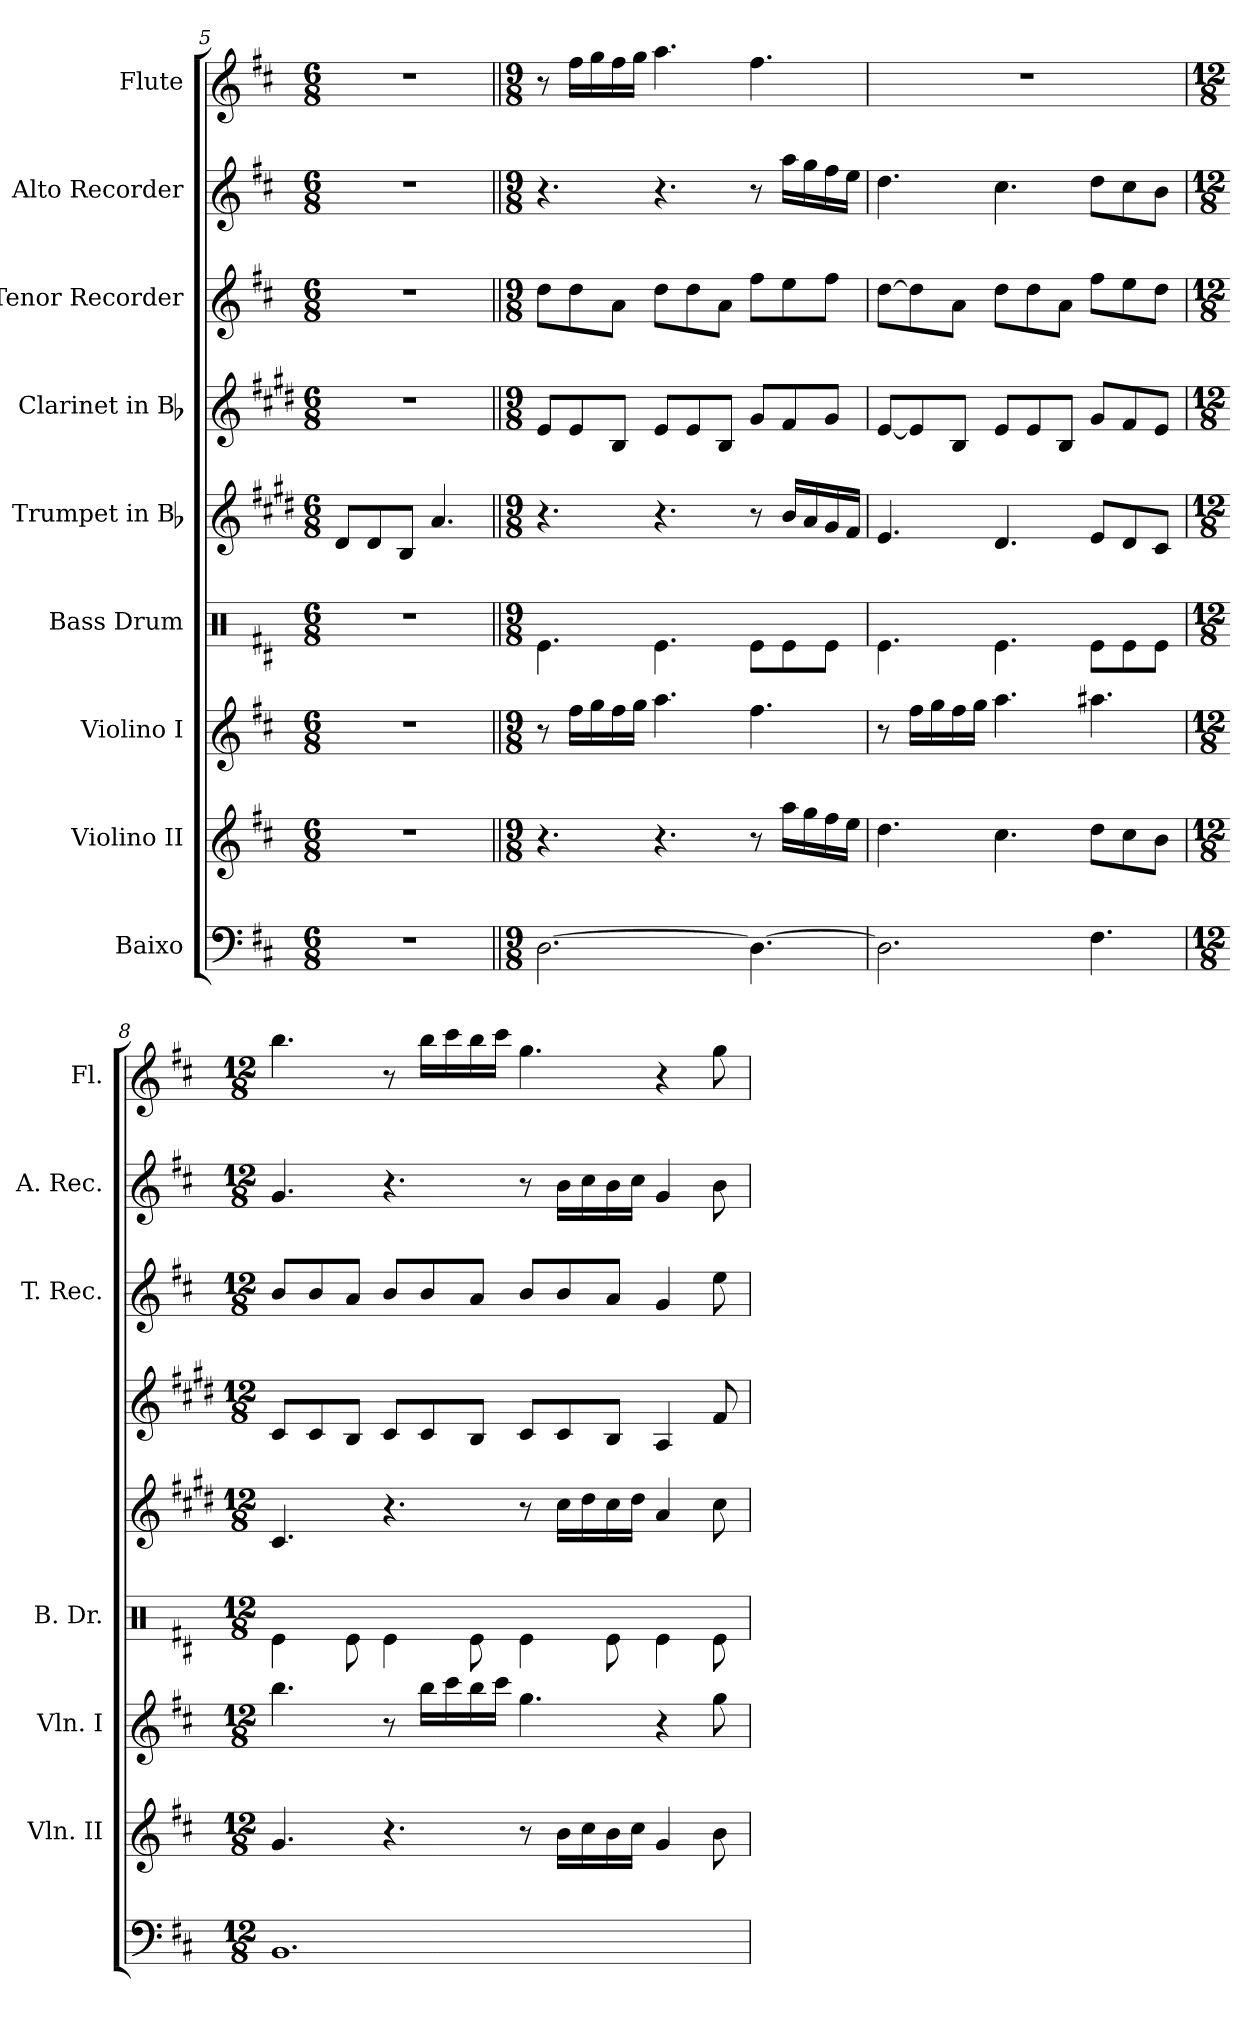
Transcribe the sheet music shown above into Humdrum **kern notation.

**kern	**kern	**kern	**kern	**kern	**kern	**kern	**kern	**kern
*part9	*part8	*part7	*part6	*part5	*part4	*part3	*part2	*part1
*staff9	*staff8	*staff7	*staff6	*staff5	*staff4	*staff3	*staff2	*staff1
*I"Baixo	*I"Violino II	*I"Violino I	*I"Bass Drum	*I"Trumpet in Bb	*I"Clarinet in Bb	*I"Tenor Recorder	*I"Alto Recorder	*I"Flute
*	*I'Vln. II	*I'Vln. I	*I'B. Dr.	*	*	*I'T. Rec.	*I'A. Rec.	*I'Fl.
*clefF4	*clefG2	*clefG2	*clefX	*clefG2	*clefG2	*clefG2	*clefG2	*clefG2
*ITrd7c12	*	*	*	*ITrd1c2	*ITrd1c2	*	*	*
*k[f#c#]	*k[f#c#]	*k[f#c#]	*k[f#c#]	*k[f#c#]	*k[f#c#]	*k[f#c#]	*k[f#c#]	*k[f#c#]
*D:	*D:	*D:	*D:	*D:	*D:	*D:	*D:	*D:
*M6/8	*M6/8	*M6/8	*M6/8	*M6/8	*M6/8	*M6/8	*M6/8	*M6/8
=5	=5	=5	=5	=5	=5	=5	=5	=5
2.r	2.r	2.r	2.r	8c#/L	2.r	2.r	2.r	2.r
.	.	.	.	8c#/	.	.	.	.
.	.	.	.	8A/J	.	.	.	.
.	.	.	.	4.g/	.	.	.	.
=6||	=6||	=6||	=6||	=6||	=6||	=6||	=6||	=6||
*M9/8	*M9/8	*M9/8	*M9/8	*M9/8	*M9/8	*M9/8	*M9/8	*M9/8
[2.DD\	4.r	8r	4.Re\	4.r	8d/L	8dd\L	4.r	8r
.	.	16ff#\LL	.	.	8d/	8dd\	.	16ff#\LL
.	.	16gg\	.	.	.	.	.	16gg\
.	.	16ff#\	.	.	8A/J	8a\J	.	16ff#\
.	.	16gg\JJ	.	.	.	.	.	16gg\JJ
.	4.r	4.aa\	4.Re\	4.r	8d/L	8dd\L	4.r	4.aa\
.	.	.	.	.	8d/	8dd\	.	.
.	.	.	.	.	8A/J	8a\J	.	.
4.DD\_	8r	4.ff#\	8Re\L	8r	8f#/L	8ff#\L	8r	4.ff#\
.	16aa\LL	.	8Re\	16a/LL	8e/	8ee\	16aa\LL	.
.	16gg\	.	.	16g/	.	.	16gg\	.
.	16ff#\	.	8Re\J	16f#/	8f#/J	8ff#\J	16ff#\	.
.	16ee\JJ	.	.	16e/JJ	.	.	16ee\JJ	.
=7	=7	=7	=7	=7	=7	=7	=7	=7
2.DD\]	4.dd\	8r	4.Re\	4.d/	[8d/L	[8dd\L	4.dd\	8%9r
.	.	16ff#\LL	.	.	8d/]	8dd\]	.	.
.	.	16gg\	.	.	.	.	.	.
.	.	16ff#\	.	.	8A/J	8a\J	.	.
.	.	16gg\JJ	.	.	.	.	.	.
.	4.cc#\	4.aa\	4.Re\	4.c#/	8d/L	8dd\L	4.cc#\	.
.	.	.	.	.	8d/	8dd\	.	.
.	.	.	.	.	8A/J	8a\J	.	.
4.FF#\	8dd\L	4.aa#X\	8Re\L	8d/L	8f#/L	8ff#\L	8dd\L	.
.	8cc#\	.	8Re\	8c#/	8e/	8ee\	8cc#\	.
.	8b\J	.	8Re\J	8B/J	8d/J	8dd\J	8b\J	.
!!LO:PB:g=z
=8	=8	=8	=8	=8	=8	=8	=8	=8
*M12/8	*M12/8	*M12/8	*M12/8	*M12/8	*M12/8	*M12/8	*M12/8	*M12/8
1.BBB	4.g/	4.bb\	4Re\	4.B/	8B/L	8b/L	4.g/	4.bb\
.	.	.	.	.	8B/	8b/	.	.
.	.	.	8Re\	.	8A/J	8a/J	.	.
.	4.r	8r	4Re\	4.r	8B/L	8b/L	4.r	8r
.	.	16bb\LL	.	.	8B/	8b/	.	16bb\LL
.	.	16ccc#\	.	.	.	.	.	16ccc#\
.	.	16bb\	8Re\	.	8A/J	8a/J	.	16bb\
.	.	16ccc#\JJ	.	.	.	.	.	16ccc#\JJ
.	8r	4.gg\	4Re\	8r	8B/L	8b/L	8r	4.gg\
.	16b\LL	.	.	16b\LL	8B/	8b/	16b\LL	.
.	16cc#\	.	.	16cc#\	.	.	16cc#\	.
.	16b\	.	8Re\	16b\	8A/J	8a/J	16b\	.
.	16cc#\JJ	.	.	16cc#\JJ	.	.	16cc#\JJ	.
.	4g/	4r	4Re\	4g/	4G/	4g/	4g/	4r
.	8b\	8gg\	8Re\	8b\	8e/	8ee\	8b\	8gg\
=	=	=	=	=	=	=	=	=
*-	*-	*-	*-	*-	*-	*-	*-	*-
